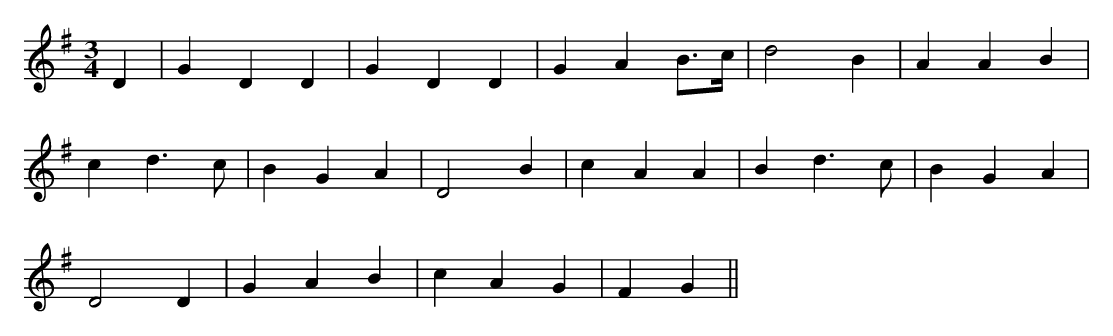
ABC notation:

X:1
M:3/4
K:G
D2|G2 D2 D2|G2 D2 D2|G2 A2 B>c|d4 B2|A2 A2 B2|
c2 d3 c|B2 G2 A2|D4 B2|c2 A2 A2|B2 d3 c|B2 G2 A2|
D4 D2|G2 A2 B2|c2 A2 G2|F2 G2||
